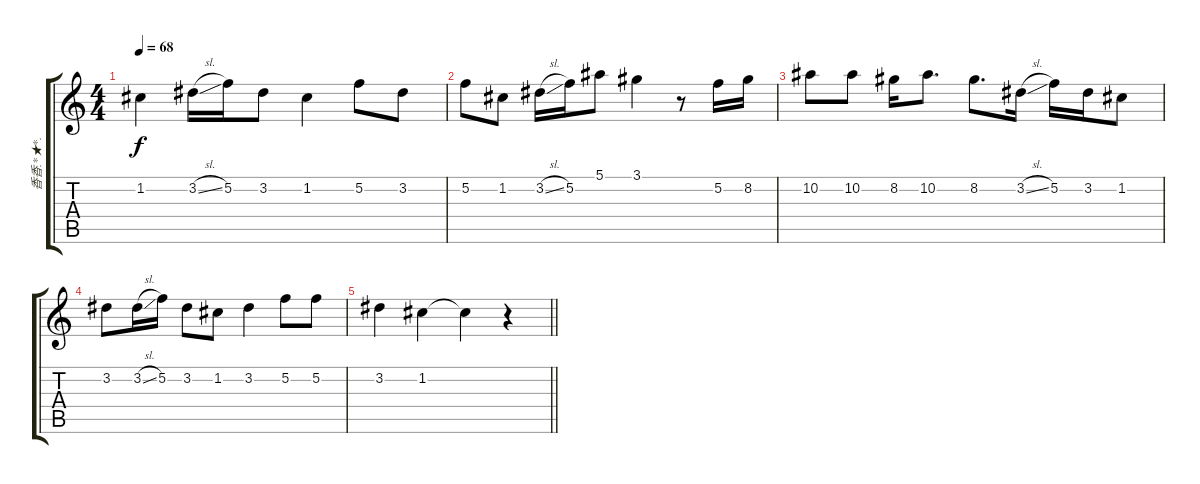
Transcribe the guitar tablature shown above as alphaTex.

\track ("香香.*★*." "香香.*★*.") {instrument contrabass}
\staff {score tabs}
\tuning (F4 C4 Ab3 Eb3 Bb2 F2) {hide}
\ts (4 4)
\tempo 68
\clef g2
\ks c
1.2.4{dy f} 3.2{sl}.16 5.2.16 3.2.8 1.2.4 5.2.8 3.2.8 |
5.2.8 1.2.8 3.2{sl}.16 5.2.16 5.1.8 3.1.4 r.8 5.2.16 8.2.16 |
10.2.8 10.2.8 8.2.16 10.2.8{d} 8.2.8{d} 3.2{sl}.16 5.2.16 3.2.16 1.2.8 |
3.2.8 3.2{sl}.16 5.2.16 3.2.8 1.2.8 3.2.4 5.2.8 5.2.8 |
\barLineRight lightlight
3.2.4 1.2.4 1.2{t}.4 r.4
